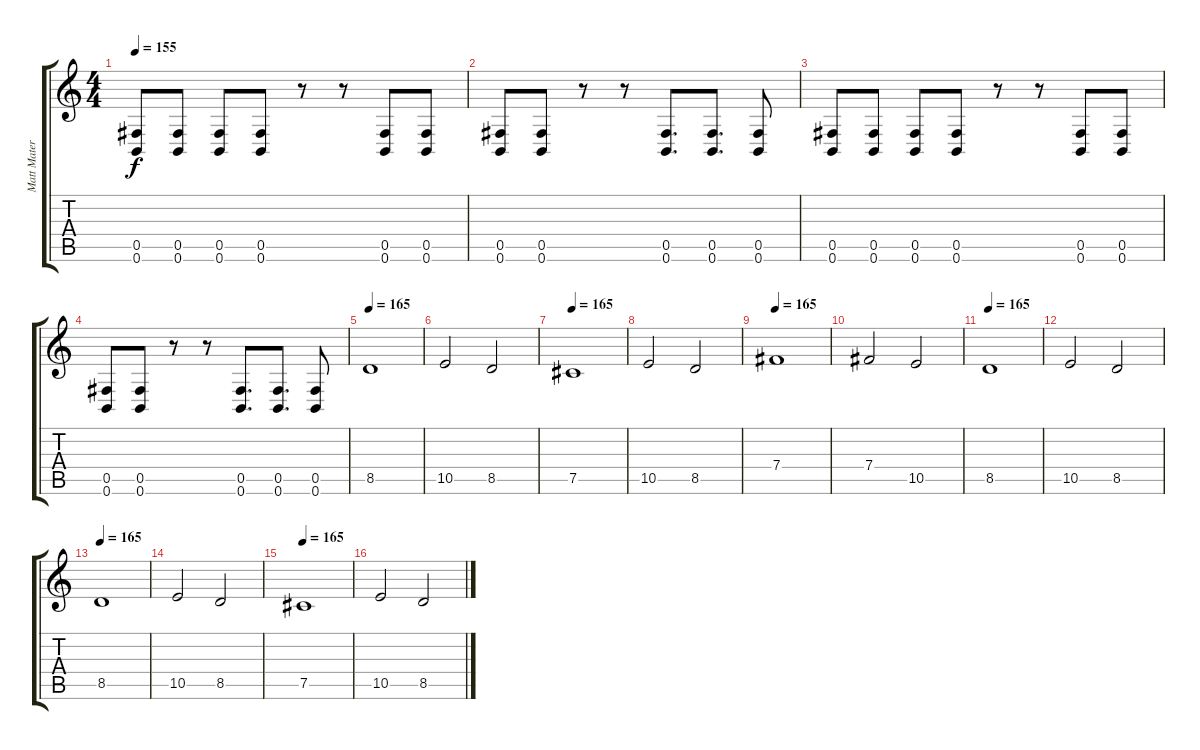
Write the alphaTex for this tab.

\track ("Matt Matera" "Matt Mater") {instrument overdrivenguitar}
\staff {score tabs}
\tuning (Db4 Ab3 E3 B2 Gb2 B1) {hide}
\ts (4 4)
\tempo 155
\clef g2
\ks c
(0.5 0.6).8{dy f} (0.5 0.6).8 (0.5 0.6).8 (0.5 0.6).8 r.8 r.8 (0.5 0.6).8 (0.5 0.6).8 |
(0.5 0.6).8 (0.5 0.6).8 r.8 r.8 (0.5 0.6).8{d} (0.5 0.6).8{d} (0.5 0.6).8 |
(0.5 0.6).8 (0.5 0.6).8 (0.5 0.6).8 (0.5 0.6).8 r.8 r.8 (0.5 0.6).8 (0.5 0.6).8 |
(0.5 0.6).8 (0.5 0.6).8 r.8 r.8 (0.5 0.6).8{d} (0.5 0.6).8{d} (0.5 0.6).8 |
\tempo 165
8.5.1 |
10.5.2 8.5.2 |
\tempo 165
7.5.1 |
10.5.2 8.5.2 |
\tempo 165
7.4.1 |
7.4.2 10.5.2 |
\tempo 165
8.5.1 |
10.5.2 8.5.2 |
\tempo 165
8.5.1 |
10.5.2 8.5.2 |
\tempo 165
7.5.1 |
10.5.2 8.5.2
